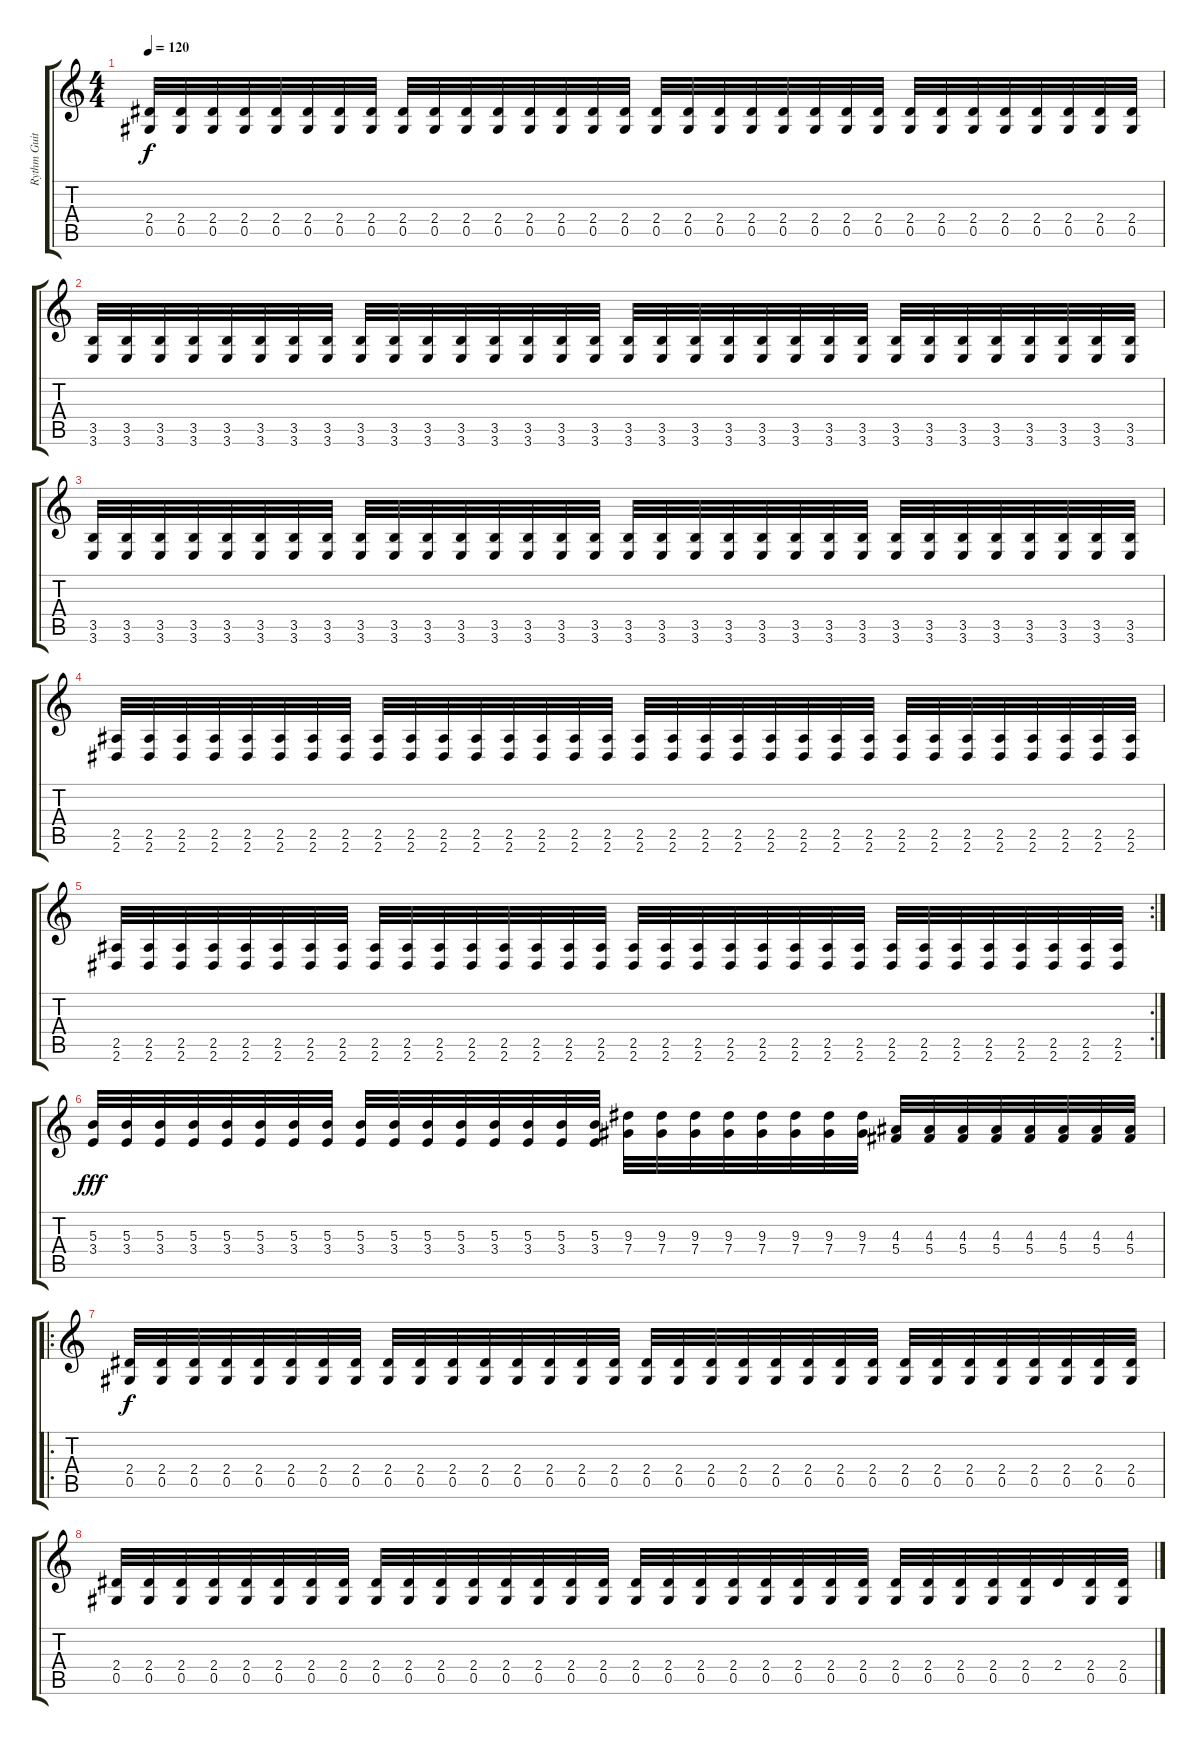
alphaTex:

\track ("Rythm Guitar" "Rythm Guit") {instrument distortionguitar}
\staff {score tabs}
\tuning (Eb4 Bb3 Gb3 Db3 Ab2 Db2) {hide}
\ts (4 4)
\tempo 120
\clef g2
\ks c
(2.4 0.5).32{dy f} (2.4 0.5).32 (2.4 0.5).32 (2.4 0.5).32 (2.4 0.5).32 (2.4 0.5).32 (2.4 0.5).32 (2.4 0.5).32 (2.4 0.5).32 (2.4 0.5).32 (2.4 0.5).32 (2.4 0.5).32 (2.4 0.5).32 (2.4 0.5).32 (2.4 0.5).32 (2.4 0.5).32 (2.4 0.5).32 (2.4 0.5).32 (2.4 0.5).32 (2.4 0.5).32 (2.4 0.5).32 (2.4 0.5).32 (2.4 0.5).32 (2.4 0.5).32 (2.4 0.5).32 (2.4 0.5).32 (2.4 0.5).32 (2.4 0.5).32 (2.4 0.5).32 (2.4 0.5).32 (2.4 0.5).32 (2.4 0.5).32 |
(3.5 3.6).32 (3.5 3.6).32 (3.5 3.6).32 (3.5 3.6).32 (3.5 3.6).32 (3.5 3.6).32 (3.5 3.6).32 (3.5 3.6).32 (3.5 3.6).32 (3.5 3.6).32 (3.5 3.6).32 (3.5 3.6).32 (3.5 3.6).32 (3.5 3.6).32 (3.5 3.6).32 (3.5 3.6).32 (3.5 3.6).32 (3.5 3.6).32 (3.5 3.6).32 (3.5 3.6).32 (3.5 3.6).32 (3.5 3.6).32 (3.5 3.6).32 (3.5 3.6).32 (3.5 3.6).32 (3.5 3.6).32 (3.5 3.6).32 (3.5 3.6).32 (3.5 3.6).32 (3.5 3.6).32 (3.5 3.6).32 (3.5 3.6).32 |
(3.5 3.6).32 (3.5 3.6).32 (3.5 3.6).32 (3.5 3.6).32 (3.5 3.6).32 (3.5 3.6).32 (3.5 3.6).32 (3.5 3.6).32 (3.5 3.6).32 (3.5 3.6).32 (3.5 3.6).32 (3.5 3.6).32 (3.5 3.6).32 (3.5 3.6).32 (3.5 3.6).32 (3.5 3.6).32 (3.5 3.6).32 (3.5 3.6).32 (3.5 3.6).32 (3.5 3.6).32 (3.5 3.6).32 (3.5 3.6).32 (3.5 3.6).32 (3.5 3.6).32 (3.5 3.6).32 (3.5 3.6).32 (3.5 3.6).32 (3.5 3.6).32 (3.5 3.6).32 (3.5 3.6).32 (3.5 3.6).32 (3.5 3.6).32 |
(2.5 2.6).32 (2.5 2.6).32 (2.5 2.6).32 (2.5 2.6).32 (2.5 2.6).32 (2.5 2.6).32 (2.5 2.6).32 (2.5 2.6).32 (2.5 2.6).32 (2.5 2.6).32 (2.5 2.6).32 (2.5 2.6).32 (2.5 2.6).32 (2.5 2.6).32 (2.5 2.6).32 (2.5 2.6).32 (2.5 2.6).32 (2.5 2.6).32 (2.5 2.6).32 (2.5 2.6).32 (2.5 2.6).32 (2.5 2.6).32 (2.5 2.6).32 (2.5 2.6).32 (2.5 2.6).32 (2.5 2.6).32 (2.5 2.6).32 (2.5 2.6).32 (2.5 2.6).32 (2.5 2.6).32 (2.5 2.6).32 (2.5 2.6).32 |
\rc 2
(2.5 2.6).32 (2.5 2.6).32 (2.5 2.6).32 (2.5 2.6).32 (2.5 2.6).32 (2.5 2.6).32 (2.5 2.6).32 (2.5 2.6).32 (2.5 2.6).32 (2.5 2.6).32 (2.5 2.6).32 (2.5 2.6).32 (2.5 2.6).32 (2.5 2.6).32 (2.5 2.6).32 (2.5 2.6).32 (2.5 2.6).32 (2.5 2.6).32 (2.5 2.6).32 (2.5 2.6).32 (2.5 2.6).32 (2.5 2.6).32 (2.5 2.6).32 (2.5 2.6).32 (2.5 2.6).32 (2.5 2.6).32 (2.5 2.6).32 (2.5 2.6).32 (2.5 2.6).32 (2.5 2.6).32 (2.5 2.6).32 (2.5 2.6).32 |
(5.3 3.4).32{dy fff} (5.3 3.4).32 (5.3 3.4).32 (5.3 3.4).32 (5.3 3.4).32 (5.3 3.4).32 (5.3 3.4).32 (5.3 3.4).32 (5.3 3.4).32 (5.3 3.4).32 (5.3 3.4).32 (5.3 3.4).32 (5.3 3.4).32 (5.3 3.4).32 (5.3 3.4).32 (5.3 3.4).32 (9.3 7.4).32 (9.3 7.4).32 (9.3 7.4).32 (9.3 7.4).32 (9.3 7.4).32 (9.3 7.4).32 (9.3 7.4).32 (9.3 7.4).32 (4.3 5.4).32 (4.3 5.4).32 (4.3 5.4).32 (4.3 5.4).32 (4.3 5.4).32 (4.3 5.4).32 (4.3 5.4).32 (4.3 5.4).32 |
\ro
(2.4 0.5).32{dy f balance 8} (2.4 0.5).32 (2.4 0.5).32 (2.4 0.5).32 (2.4 0.5).32 (2.4 0.5).32 (2.4 0.5).32 (2.4 0.5).32 (2.4 0.5).32 (2.4 0.5).32 (2.4 0.5).32 (2.4 0.5).32 (2.4 0.5).32 (2.4 0.5).32 (2.4 0.5).32 (2.4 0.5).32 (2.4 0.5).32 (2.4 0.5).32 (2.4 0.5).32 (2.4 0.5).32 (2.4 0.5).32 (2.4 0.5).32 (2.4 0.5).32 (2.4 0.5).32 (2.4 0.5).32 (2.4 0.5).32 (2.4 0.5).32 (2.4 0.5).32 (2.4 0.5).32 (2.4 0.5).32 (2.4 0.5).32 (2.4 0.5).32 |
(2.4 0.5).32 (2.4 0.5).32 (2.4 0.5).32 (2.4 0.5).32 (2.4 0.5).32 (2.4 0.5).32 (2.4 0.5).32 (2.4 0.5).32 (2.4 0.5).32 (2.4 0.5).32 (2.4 0.5).32 (2.4 0.5).32 (2.4 0.5).32 (2.4 0.5).32 (2.4 0.5).32 (2.4 0.5).32 (2.4 0.5).32 (2.4 0.5).32 (2.4 0.5).32 (2.4 0.5).32 (2.4 0.5).32 (2.4 0.5).32 (2.4 0.5).32 (2.4 0.5).32 (2.4 0.5).32 (2.4 0.5).32 (2.4 0.5).32 (2.4 0.5).32 (2.4 0.5).32 2.4.32 (2.4 0.5).32 (2.4 0.5).32
